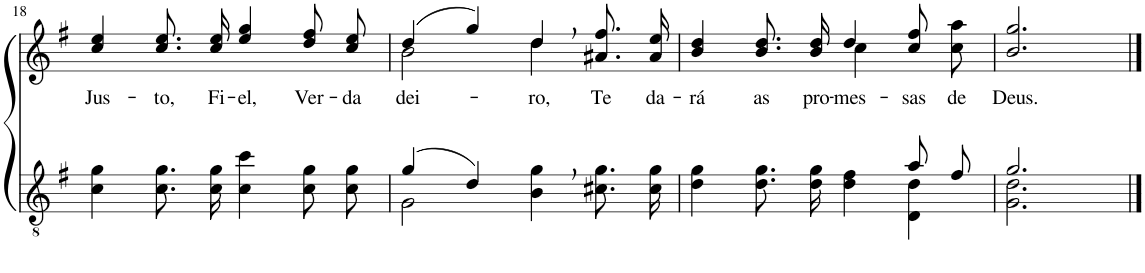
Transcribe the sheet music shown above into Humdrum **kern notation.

**kern	**kern	**text
*part2	*part1	*part1
*staff2	*staff1	*staff1
*I"Parte III e IV	*I"Parte I e II	*
!!LO:PB:g=z
*clefGv2	*clefG2	*
*Trd5c9	*Trd5c9	*
*k[f#]	*k[f#]	*
*M4/4	*M4/4	*
=18	=18	=18
!	!	!LO:LY:b
4c\ 4g\	4cc/ 4ee/	Jus-
!	!	!LO:LY:b
8.c\ 8.g\L	8.cc\ 8.ee\L	-to,
!	!	!LO:LY:b
16c\ 16g\Jk	16cc\ 16ee\Jk	Fi-
!	!	!LO:LY:b
4c\ 4cc\	4ee/ 4gg/	-el,
!	!	!LO:LY:b
8c\ 8g\L	8dd\ 8ff#\L	Ver-
!	!	!LO:LY:b
8c\ 8g\J	8cc\ 8ee\J	-da-
=19	=19	=19
*^	*^	*
!	!	!	!	!LO:LY:b
(4g/	2G\	(4dd/	2b\	-dei-
4d/)	.	4gg/)	.	.
!	!	!	!	!LO:LY:b
4B\, 4g\,	2ryy	4dd,/	4dd\	-ro,
!	!	!	!	!LO:LY:b
8.c#X\ 8.g\L	.	8.a#X\ 8.ff#\L	4ryy	Te
!	!	!	!	!LO:LY:b
16c#\ 16g\Jk	.	16a#\ 16ee\Jk	.	da-
=20	=20	=20	=20	=20
!	!	!	!	!LO:LY:b
4d\ 4g\	2.ryy	4b/ 4dd/	2ryy	-rá
!	!	!	!	!LO:LY:b
8.d\ 8.g\L	.	8.b\ 8.dd\L	.	as
!	!	!	!	!LO:LY:b
16d\ 16g\Jk	.	16b\ 16dd\Jk	.	pro-
!	!	!	!	!LO:LY:b
4d\ 4f#\	.	4dd/	4cc\	mes-
!	!	!	!	!LO:LY:b
8a/L	4D\ 4d\	8cc\ 8ff#\L	4ryy	-sas
!	!	!	!	!LO:LY:b
8f#/J	.	8cc\ 8aa\J	.	de
*	*	*v	*v	*
=21	=21	=21	=21
!	!	!	!LO:LY:b
2.g/	2.G\ 2.d\	2.b/ 2.gg/	Deus.
*v	*v	*	*
==	==	==
*-	*-	*-
